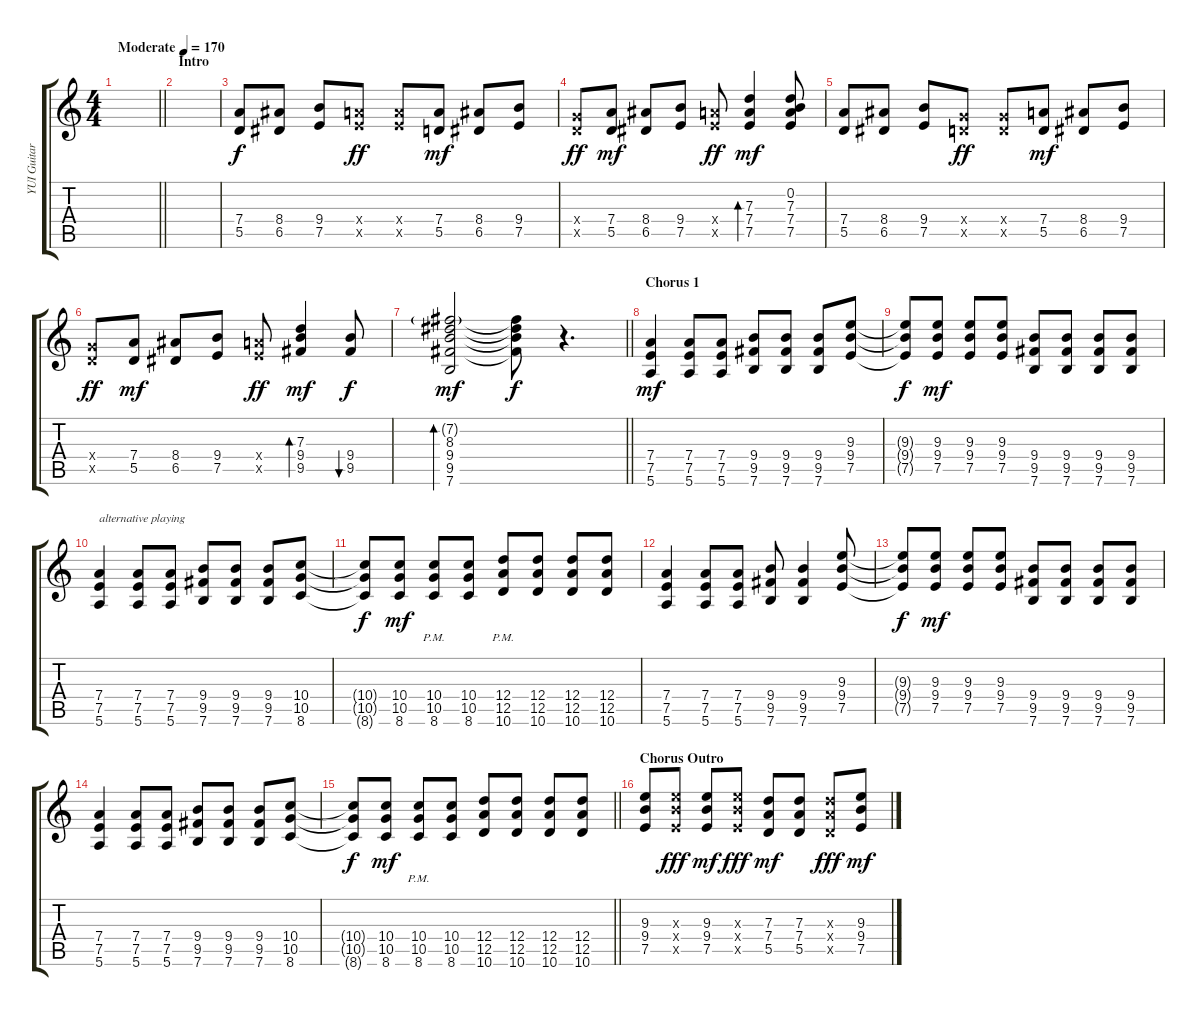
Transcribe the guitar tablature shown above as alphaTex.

\track ("YUI Guitar (enhance)" "YUI Guitar") {instrument distortionguitar}
\staff {score tabs}
\tuning (E4 B3 G3 D3 A2 E2) {hide}
\ts (4 4)
\tempo (170 "Moderate")
\clef g2
\barLineRight lightlight
\ks c
|
\section ("" "Intro")
|
(7.4 5.5).8 (8.4 6.5).8 (9.4 7.5).8 (7.4{x} 7.5{x}).8{dy ff} (7.4{x} 7.5{x}).8 (7.4 5.5).8{dy mf} (8.4 6.5).8 (9.4 7.5).8 |
(5.4{x} 5.5{x}).8{dy ff} (7.4 5.5).8{dy mf} (8.4 6.5).8 (9.4 7.5).8 (7.4{x} 7.5{x}).8{dy ff} (7.3 7.4 7.5).4{bd 60 dy mf} (0.2 7.3 7.4 7.5).8 |
(7.4 5.5).8 (8.4 6.5).8 (9.4 7.5).8 (5.4{x} 5.5{x}).8{dy ff} (5.4{x} 5.5{x}).8 (7.4 5.5).8{dy mf} (8.4 6.5).8 (9.4 7.5).8 |
(5.4{x} 5.5{x}).8{dy ff} (7.4 5.5).8{dy mf} (8.4 6.5).8 (9.4 7.5).8 (7.4{x} 7.5{x}).8{dy ff} (7.3 9.4 9.5).4{bd 120 dy mf} (9.4 9.5).8{bu 120 dy f} |
\barLineRight lightlight
(7.2{g} 8.3 9.4 9.5 7.6).2{bd 120 dy mf volume 10} (7.2{t} 8.3{t} 9.4{t} 9.5{t}).8{dy f} r.4{d} |
\section ("" "Chorus 1")
(7.4 7.5 5.6).4{dy mf volume 8} (7.4 7.5 5.6).8 (7.4 7.5 5.6).8 (9.4 9.5 7.6).8 (9.4 9.5 7.6).8 (9.4 9.5 7.6).8 (9.3 9.4 7.5).8 |
(9.3{t} 9.4{t} 7.5{t}).8{dy f} (9.3 9.4 7.5).8{dy mf} (9.3 9.4 7.5).8 (9.3 9.4 7.5).8 (9.4 9.5 7.6).8 (9.4 9.5 7.6).8 (9.4 9.5 7.6).8 (9.4 9.5 7.6).8 |
(7.4 7.5 5.6).4{txt "alternative playing"} (7.4 7.5 5.6).8 (7.4 7.5 5.6).8 (9.4 9.5 7.6).8 (9.4 9.5 7.6).8 (9.4 9.5 7.6).8 (10.4 10.5 8.6).8 |
(10.4{t} 10.5{t} 8.6{t}).8{dy f} (10.4 10.5 8.6).8{dy mf} (10.4{pm} 10.5{pm} 8.6{pm}).8 (10.4 10.5 8.6).8 (12.4{pm} 12.5{pm} 10.6{pm}).8 (12.4 12.5 10.6).8 (12.4 12.5 10.6).8 (12.4 12.5 10.6).8 |
(7.4 7.5 5.6).4 (7.4 7.5 5.6).8 (7.4 7.5 5.6).8 (9.4 9.5 7.6).8 (9.4 9.5 7.6).4 (9.3 9.4 7.5).8 |
(9.3{t} 9.4{t} 7.5{t}).8{dy f} (9.3 9.4 7.5).8{dy mf} (9.3 9.4 7.5).8 (9.3 9.4 7.5).8 (9.4 9.5 7.6).8 (9.4 9.5 7.6).8 (9.4 9.5 7.6).8 (9.4 9.5 7.6).8 |
(7.4 7.5 5.6).4 (7.4 7.5 5.6).8 (7.4 7.5 5.6).8 (9.4 9.5 7.6).8 (9.4 9.5 7.6).8 (9.4 9.5 7.6).8 (10.4 10.5 8.6).8 |
\barLineRight lightlight
(10.4{t} 10.5{t} 8.6{t}).8{dy f} (10.4 10.5 8.6).8{dy mf} (10.4{pm} 10.5{pm} 8.6{pm}).8 (10.4 10.5 8.6).8 (12.4 12.5 10.6).8 (12.4 12.5 10.6).8 (12.4 12.5 10.6).8 (12.4 12.5 10.6).8 |
\section ("" "Chorus Outro")
(9.3 9.4 7.5).8 (9.3{x} 9.4{x} 7.5{x}).8{dy fff} (9.3 9.4 7.5).8{dy mf} (9.3{x} 9.4{x} 7.5{x}).8{dy fff} (7.3 7.4 5.5).8{dy mf} (7.3 7.4 5.5).8 (7.3{x} 7.4{x} 5.5{x}).8{dy fff} (9.3 9.4 7.5).8{dy mf}
